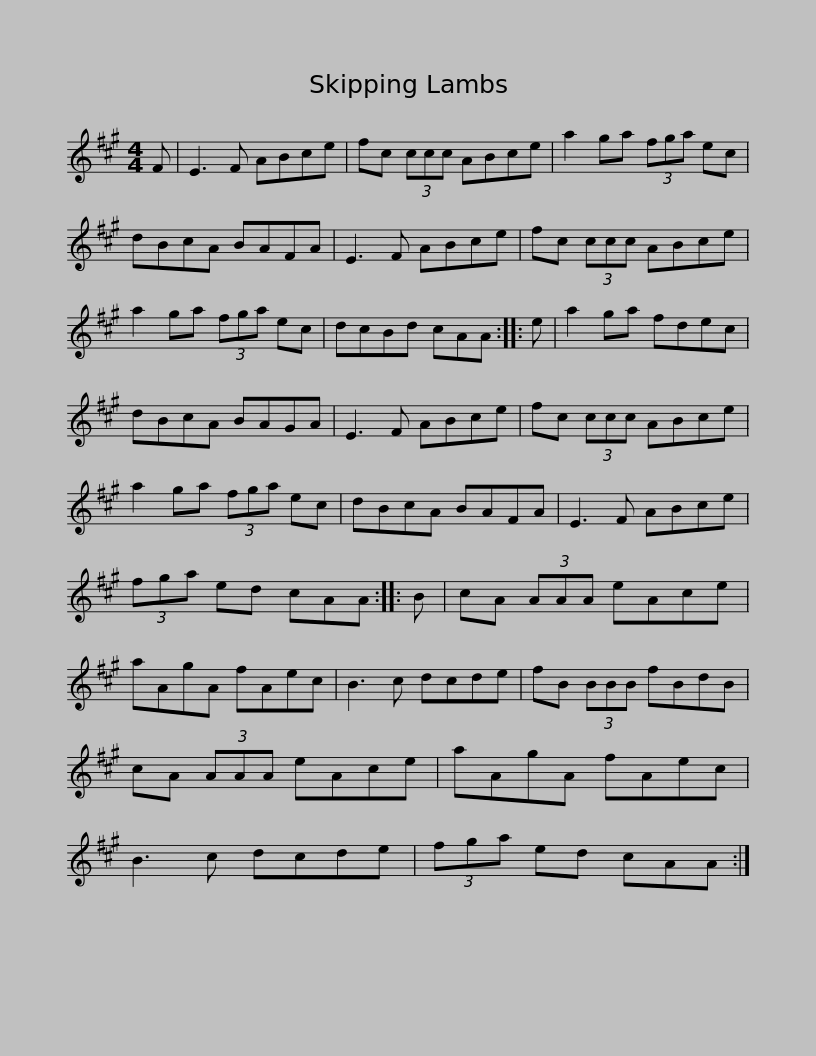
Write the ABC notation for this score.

X:1
L:1/8
M:4/4
I:linebreak $
K:A
V:1 treble
V:1
 F | E3 F ABce | fc (3ccc ABce | a2 ga (3fga ec | dBcA BAFA | %5
 E3 F ABce |$ fc (3ccc ABce | a2 ga (3fga ec | dcBd cAA :: e | %10
 a2 ga fdec | dBcA BAGA |$ E3 F ABce | fc (3ccc ABce | a2 ga (3fga ec | %15
 dBcA BAFA | E3 F ABce |$ (3fga ed cAA :: B | cA (3AAA eAce | %20
 aAgA fAec | B3 c dcde | fB (3BBB fBdB |$ cA (3AAA eAce | aAgA fAec | %25
 B3 c dcde | (3fga ed cAA :| %27
